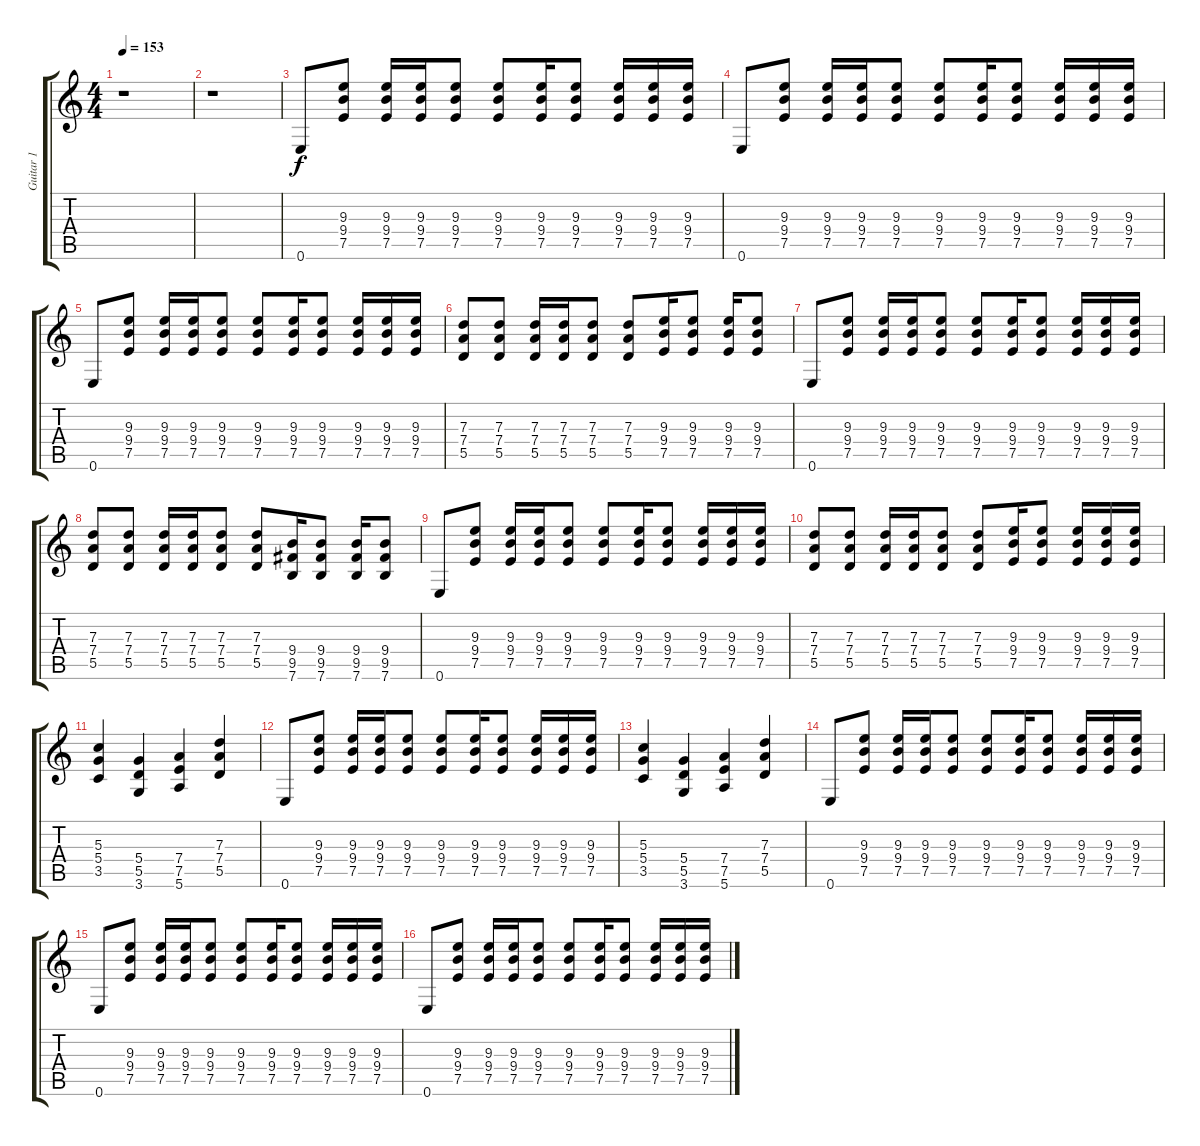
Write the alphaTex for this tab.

\track ("Guitar 1" "Guitar 1") {instrument distortionguitar}
\staff {score tabs}
\tuning (E4 B3 G3 D3 A2 E2) {hide}
\ts (4 4)
\tempo 153
\clef g2
\ks c
r.1{dy f instrument distortionguitar} |
r.1 |
0.6.8 (9.3 9.4 7.5).8 (9.3 9.4 7.5).16 (9.3 9.4 7.5).16 (9.3 9.4 7.5).8 (9.3 9.4 7.5).8 (9.3 9.4 7.5).16 (9.3 9.4 7.5).8 (9.3 9.4 7.5).16 (9.3 9.4 7.5).16 (9.3 9.4 7.5).16 |
0.6.8 (9.3 9.4 7.5).8 (9.3 9.4 7.5).16 (9.3 9.4 7.5).16 (9.3 9.4 7.5).8 (9.3 9.4 7.5).8 (9.3 9.4 7.5).16 (9.3 9.4 7.5).8 (9.3 9.4 7.5).16 (9.3 9.4 7.5).16 (9.3 9.4 7.5).16 |
0.6.8 (9.3 9.4 7.5).8 (9.3 9.4 7.5).16 (9.3 9.4 7.5).16 (9.3 9.4 7.5).8 (9.3 9.4 7.5).8 (9.3 9.4 7.5).16 (9.3 9.4 7.5).8 (9.3 9.4 7.5).16 (9.3 9.4 7.5).16 (9.3 9.4 7.5).16 |
(7.3 7.4 5.5).8 (7.3 7.4 5.5).8 (7.3 7.4 5.5).16 (7.3 7.4 5.5).16 (7.3 7.4 5.5).8 (7.3 7.4 5.5).8 (9.3 9.4 7.5).16 (9.3 9.4 7.5).8 (9.3 9.4 7.5).16 (9.3 9.4 7.5).8 |
0.6.8 (9.3 9.4 7.5).8 (9.3 9.4 7.5).16 (9.3 9.4 7.5).16 (9.3 9.4 7.5).8 (9.3 9.4 7.5).8 (9.3 9.4 7.5).16 (9.3 9.4 7.5).8 (9.3 9.4 7.5).16 (9.3 9.4 7.5).16 (9.3 9.4 7.5).16 |
(7.3 7.4 5.5).8 (7.3 7.4 5.5).8 (7.3 7.4 5.5).16 (7.3 7.4 5.5).16 (7.3 7.4 5.5).8 (7.3 7.4 5.5).8 (9.4 9.5 7.6).16 (9.4 9.5 7.6).8 (9.4 9.5 7.6).16 (9.4 9.5 7.6).8 |
0.6.8 (9.3 9.4 7.5).8 (9.3 9.4 7.5).16 (9.3 9.4 7.5).16 (9.3 9.4 7.5).8 (9.3 9.4 7.5).8 (9.3 9.4 7.5).16 (9.3 9.4 7.5).8 (9.3 9.4 7.5).16 (9.3 9.4 7.5).16 (9.3 9.4 7.5).16 |
(7.3 7.4 5.5).8 (7.3 7.4 5.5).8 (7.3 7.4 5.5).16 (7.3 7.4 5.5).16 (7.3 7.4 5.5).8 (7.3 7.4 5.5).8 (9.3 9.4 7.5).16 (9.3 9.4 7.5).8 (9.3 9.4 7.5).16 (9.3 9.4 7.5).16 (9.3 9.4 7.5).16 |
(5.3 5.4 3.5).4 (5.4 5.5 3.6).4 (7.4 7.5 5.6).4 (7.3 7.4 5.5).4 |
0.6.8 (9.3 9.4 7.5).8 (9.3 9.4 7.5).16 (9.3 9.4 7.5).16 (9.3 9.4 7.5).8 (9.3 9.4 7.5).8 (9.3 9.4 7.5).16 (9.3 9.4 7.5).8 (9.3 9.4 7.5).16 (9.3 9.4 7.5).16 (9.3 9.4 7.5).16 |
(5.3 5.4 3.5).4 (5.4 5.5 3.6).4 (7.4 7.5 5.6).4 (7.3 7.4 5.5).4 |
0.6.8 (9.3 9.4 7.5).8 (9.3 9.4 7.5).16 (9.3 9.4 7.5).16 (9.3 9.4 7.5).8 (9.3 9.4 7.5).8 (9.3 9.4 7.5).16 (9.3 9.4 7.5).8 (9.3 9.4 7.5).16 (9.3 9.4 7.5).16 (9.3 9.4 7.5).16 |
0.6.8 (9.3 9.4 7.5).8 (9.3 9.4 7.5).16 (9.3 9.4 7.5).16 (9.3 9.4 7.5).8 (9.3 9.4 7.5).8 (9.3 9.4 7.5).16 (9.3 9.4 7.5).8 (9.3 9.4 7.5).16 (9.3 9.4 7.5).16 (9.3 9.4 7.5).16 |
0.6.8 (9.3 9.4 7.5).8 (9.3 9.4 7.5).16 (9.3 9.4 7.5).16 (9.3 9.4 7.5).8 (9.3 9.4 7.5).8 (9.3 9.4 7.5).16 (9.3 9.4 7.5).8 (9.3 9.4 7.5).16 (9.3 9.4 7.5).16 (9.3 9.4 7.5).16
